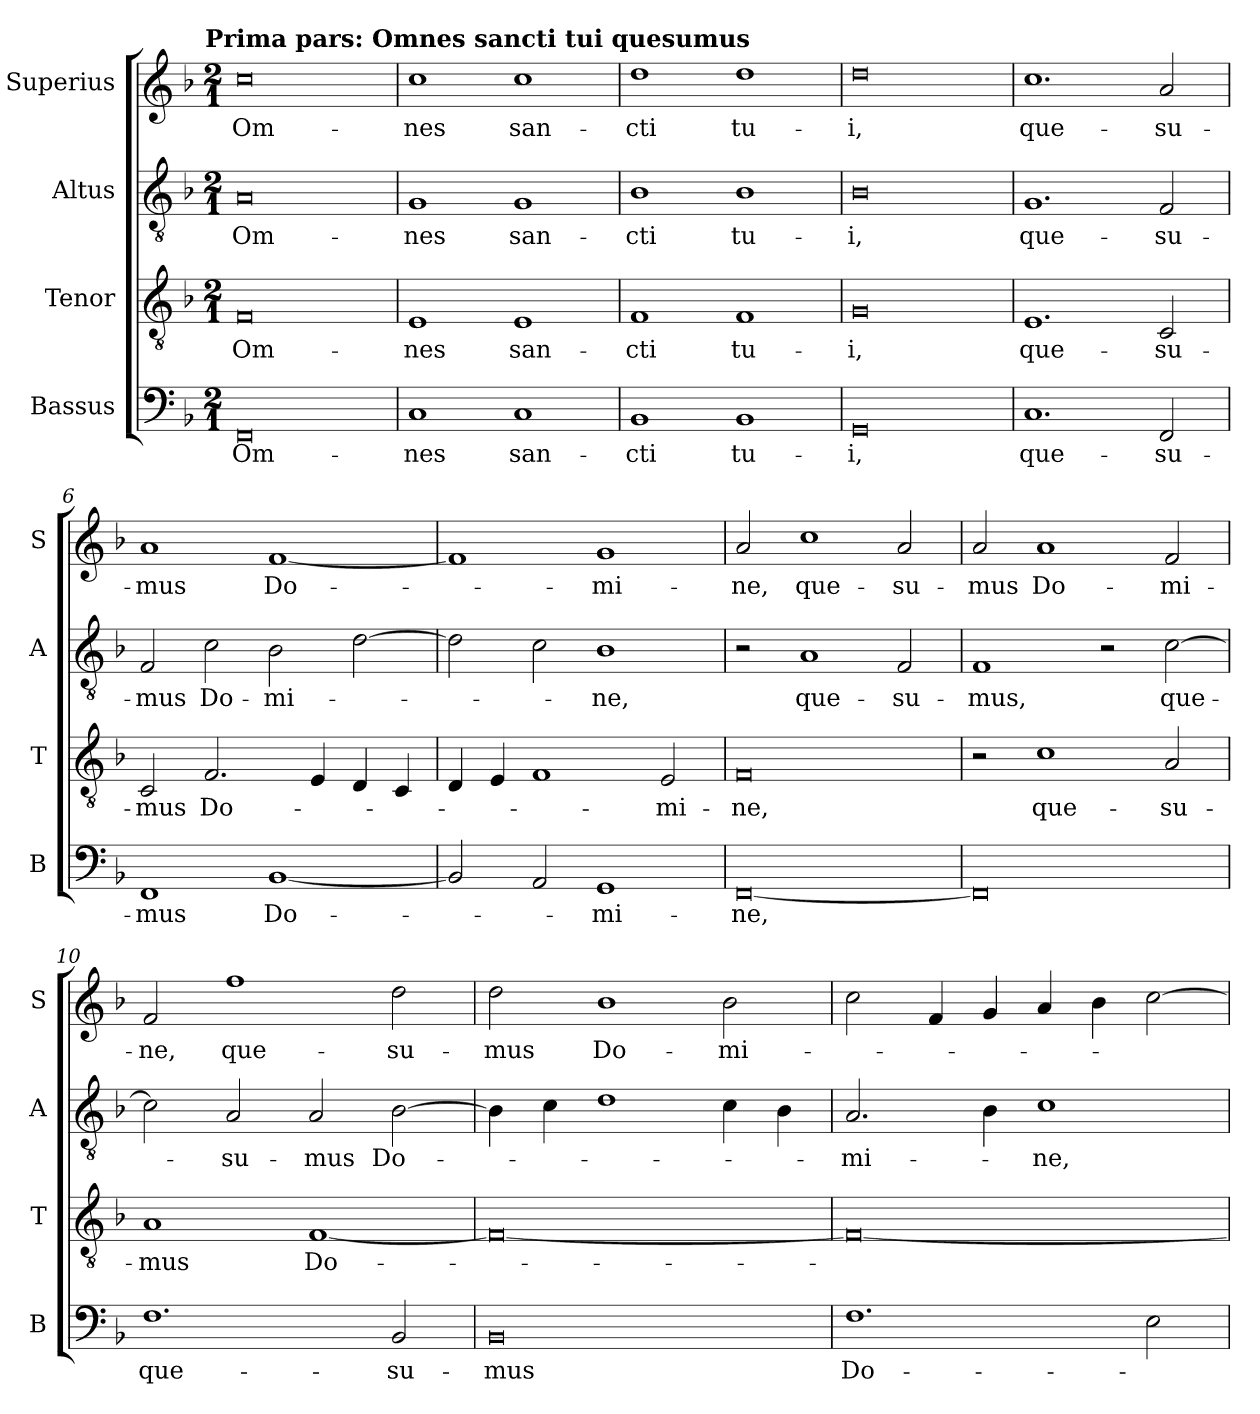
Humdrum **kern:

**kern	**text	**kern	**text	**kern	**text	**kern	**text
*part4	*part4	*part3	*part3	*part2	*part2	*part1	*part1
*staff4	*staff4	*staff3	*staff3	*staff2	*staff2	*staff1	*staff1
*I"Bassus	*	*I"Tenor	*	*I"Altus	*	*I"Superius	*
*I'B	*	*I'T	*	*I'A	*	*I'S	*
*clefF4	*	*clefGv2	*	*clefGv2	*	*clefG2	*
*k[b-]	*	*k[b-]	*	*k[b-]	*	*k[b-]	*
*F:	*	*F:	*	*F:	*	*F:	*
!!LO:TX:omd:t=Prima pars&colon; Omnes sancti tui quesumus
*M2/1	*	*M2/1	*	*M2/1	*	*M2/1	*
=1	=1	=1	=1	=1	=1	=1	=1
0FF	Om-	0F	Om-	0A	Om-	0cc	Om-
=2	=2	=2	=2	=2	=2	=2	=2
1C	-nes	1E	-nes	1G	-nes	1cc	-nes
1C	san-	1E	san-	1G	san-	1cc	san-
=3	=3	=3	=3	=3	=3	=3	=3
1BB-	-cti	1F	-cti	1B-	-cti	1dd	-cti
1BB-	tu-	1F	tu-	1B-	tu-	1dd	tu-
=4	=4	=4	=4	=4	=4	=4	=4
0GG	-i,	0G	-i,	0B-	-i,	0dd	-i,
=5	=5	=5	=5	=5	=5	=5	=5
1.C	que-	1.E	que-	1.G	que-	1.cc	que-
2FF	-su-	2C	-su-	2F	-su-	2a	-su-
=6	=6	=6	=6	=6	=6	=6	=6
1FF	-mus	2C	-mus	2F	-mus	1a	-mus
.	.	2.F	Do-	2c	Do-	.	.
[1BB-	Do-	.	.	2B-	-mi-	[1f	Do-
.	.	4E	.	.	.	.	.
.	.	4D	.	[2d	.	.	.
.	.	4C	.	.	.	.	.
=7	=7	=7	=7	=7	=7	=7	=7
2BB-]	.	4D	.	2d]	.	1f]	.
.	.	4E	.	.	.	.	.
2AA	.	1F	.	2c	.	.	.
1GG	-mi-	.	.	1B-	-ne,	1g	-mi-
.	.	2E	-mi-	.	.	.	.
=8	=8	=8	=8	=8	=8	=8	=8
[0FF	-ne,	0F	-ne,	2r	.	2a	-ne,
.	.	.	.	1A	que-	1cc	que-
.	.	.	.	2F	-su-	2a	-su-
=9	=9	=9	=9	=9	=9	=9	=9
0FF]	.	2r	.	1F	-mus,	2a	-mus
.	.	1c	que-	.	.	1a	Do-
.	.	.	.	2r	.	.	.
.	.	2A	-su-	[2c	que-	2f	-mi-
=10	=10	=10	=10	=10	=10	=10	=10
1.F	que-	1A	-mus	2c]	.	2f	-ne,
.	.	.	.	2A	-su-	1ff	que-
.	.	[1F	Do-	2A	-mus	.	.
2BB-	-su-	.	.	[2B-	Do-	2dd	-su-
=11	=11	=11	=11	=11	=11	=11	=11
0BB-	-mus	0F_	.	4B-]	.	2dd	-mus
.	.	.	.	4c	.	.	.
.	.	.	.	1d	.	1b-	Do-
.	.	.	.	4c	.	2b-	-mi-
.	.	.	.	4B-	.	.	.
=12	=12	=12	=12	=12	=12	=12	=12
1.F	Do-	0F_	.	2.A	-mi-	2cc	.
.	.	.	.	.	.	4f	.
.	.	.	.	4B-	.	4g	.
.	.	.	.	1c	-ne,	4a	.
.	.	.	.	.	.	4b-	.
2E	.	.	.	.	.	[2cc	.
=	=	=	=	=	=	=	=
*-	*-	*-	*-	*-	*-	*-	*-
